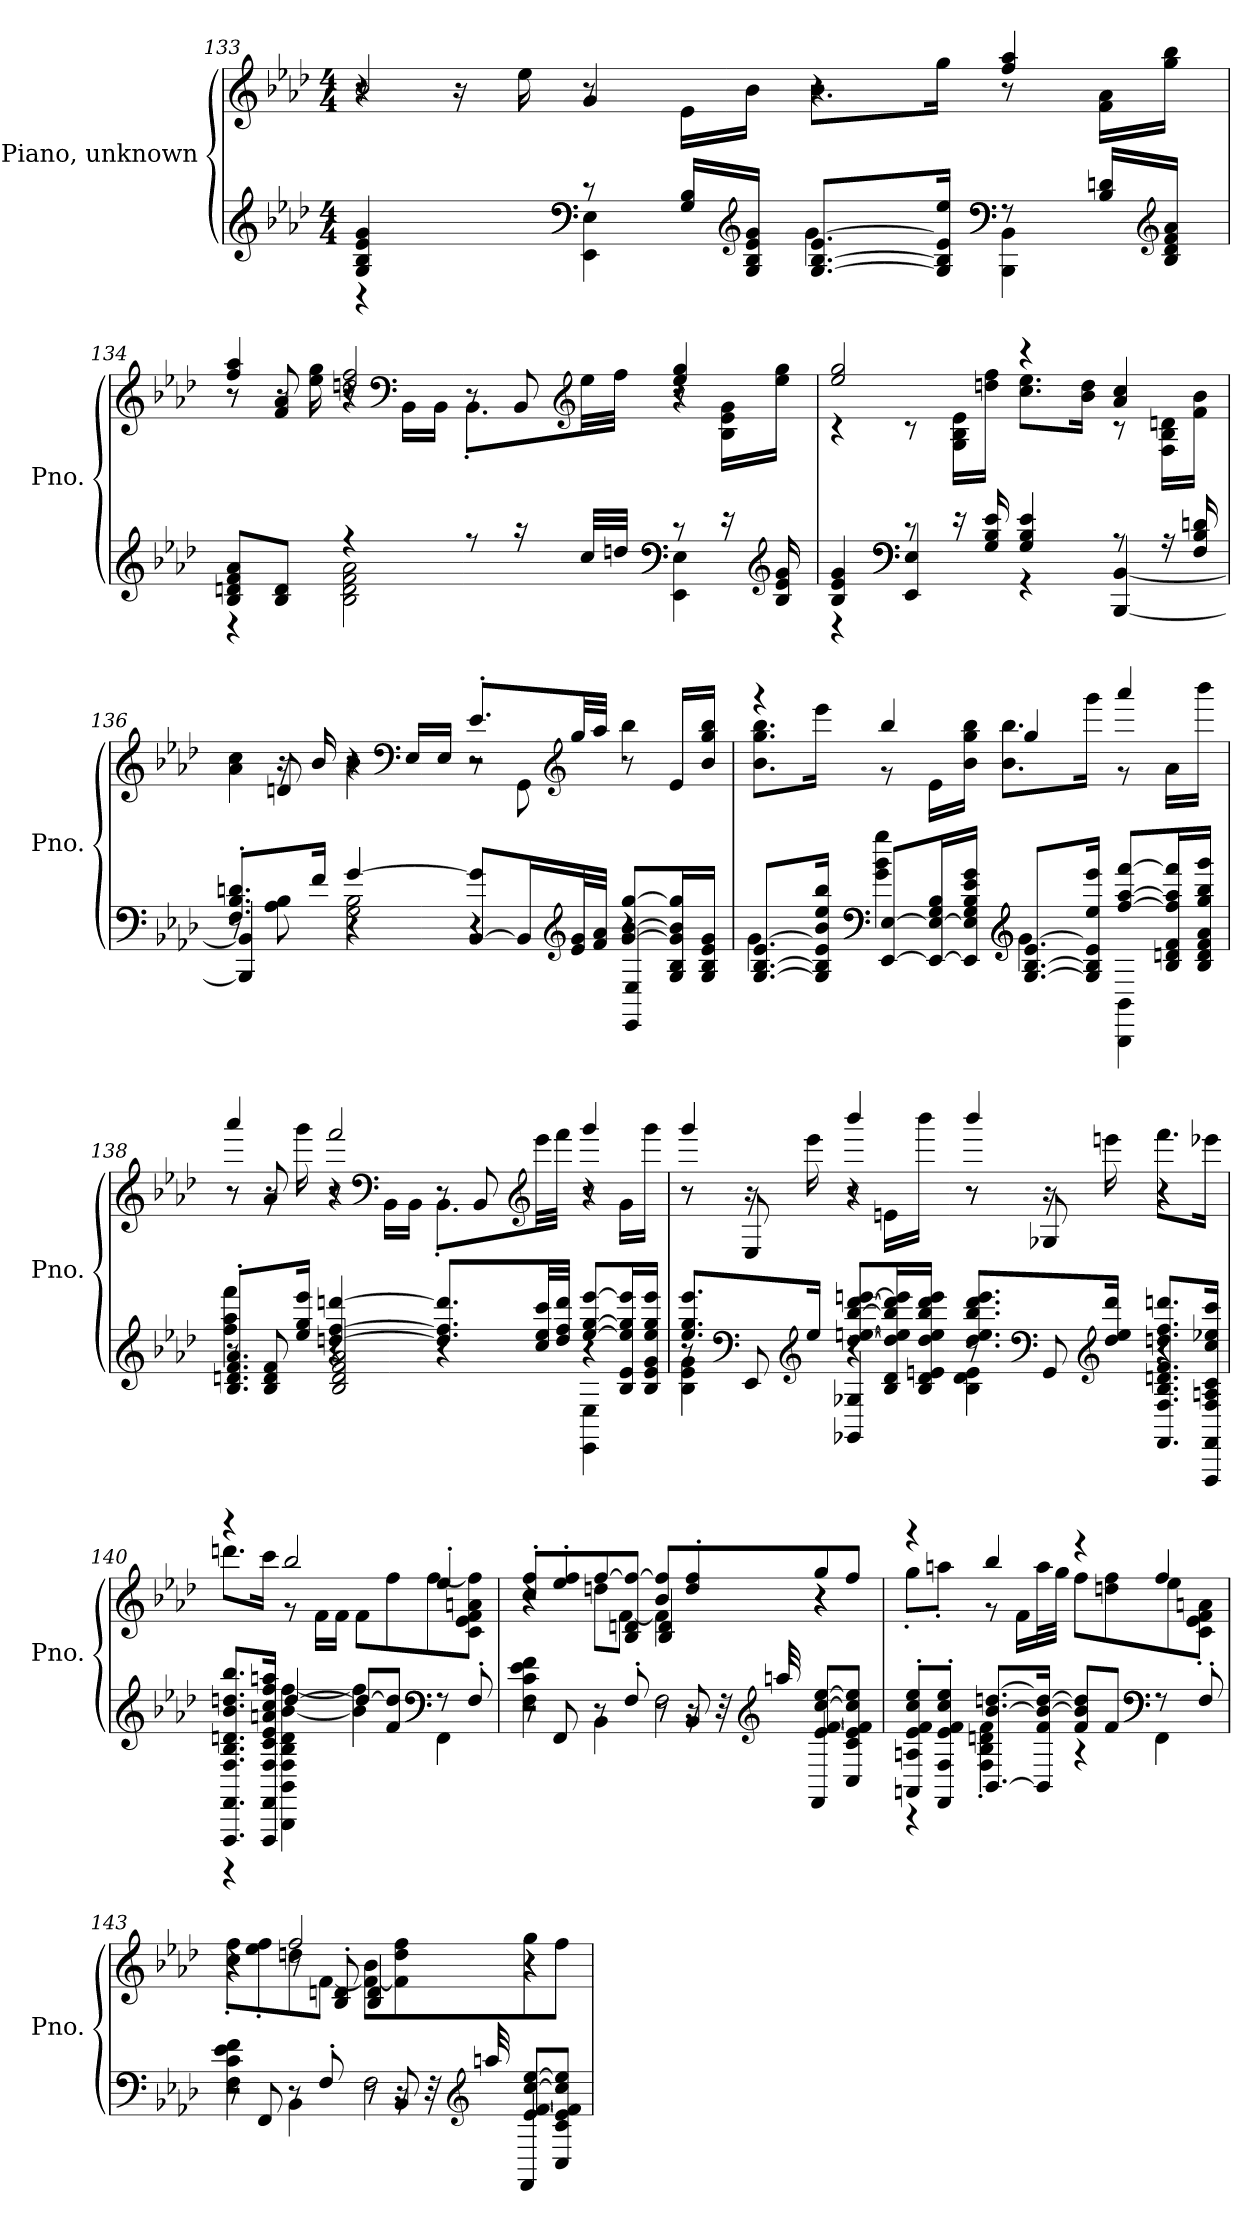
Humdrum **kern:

**kern	**kern
*part1	*part1
*staff2	*staff1
*I"Piano, unknown	*
*I'Pno.	*
*clefG2	*clefG2
*k[b-e-a-d-]	*k[b-e-a-d-]
*M4/4	*M4/4
=133	=133
*^	*^
*	*	*	*^
4G/ 4B-/ 4e-/ 4g/	4r	2b-/	8r	4r
.	.	.	16r	.
.	.	.	16ee-\	.
*clefF4	*	*	*	*
8r	4EE-\ 4E-\	.	8r	4g/
16G/ 16B-/LL	.	.	16e-\LL	.
*clefG2	*	*	*	*
16G/ 16B-/ 16e-/ 16g/JJ	.	.	16b-\JJ	.
[8.G/ [8.B-/ [8.e-/L	4g\	4r	8.b-\L	2r
16G/] 16B-/] 16e-/] 16ee-/Jk	.	.	16gg\Jk	.
*clefF4	*	*	*	*
8r	4BBB-\ 4BB-\	4ff/ 4aa-/	8r	.
16B-/ 16dn/LL	.	.	16f\ 16a-\LL	.
*clefG2	*	*	*	*
16B-/ 16d/ 16f/ 16a-/JJ	.	.	16gg\ 16bb-\JJ	.
!!LO:LB:g=z	!!	!!
=134	=134	=134	=134	=134
8B-/ 8dn/ 8f/ 8a-/L	4r	4ff/ 4aa-/	8r	8r
8B-/ 8d/J	.	.	16r	8f/ 8a-/
.	.	.	16ee-\ 16gg\	.
4r	2B-\ 2d\ 2f\ 2a-\	2ddn/ 2ff/	8r	4r
*	*	*clefF4	*	*
.	.	.	16BB-\LL	.
.	.	.	16BB-\JJ	.
8r	.	.	8.BB-'\L	8r
16r	.	.	.	8BB-/
*	*	*clefG2	*	*
32cc/LLL	.	.	32ee-\LL	.
32ddn/JJJ	.	.	32ff\JJJ	.
*clefF4	*	*	*	*
8r	4EE-\ 4E-\	4ee-/ 4gg/	8r	4r
16r	.	.	16B-\ 16e-\ 16g\LL	.
*clefG2	*	*	*	*
16B-/ 16e-/ 16g/	.	.	16ee-\ 16gg\JJ	.
*	*	*	*v	*v
=135	=135	=135	=135
4B-/ 4e-/ 4g/	4r	2ee-/ 2gg/	4r
*clefF4	*	*	*
8r	4EE-/ 4E-/	.	8r
16r	.	.	16G\ 16B-\ 16e-\LL
16G/ 16B-/ 16e-/	.	.	16ddn\ 16ff\JJ
4G/ 4B-/ 4e-/	4r	4r	8.cc\ 8.ee-\L
.	.	.	16b-\ 16dd\Jk
8r	[4BBB-/ [4BB-/	4a-/ 4cc/	8r
16r	.	.	16F\ 16B-\ 16dn\LL
16F/ 16B-/ 16dn/	.	.	16f\ 16b-\JJ
!!LO:PB:g=z
=136	=136	=136	=136
*	*^	*	*^
8.F/' 8.B-/' 8.dn/'L	8r	4BBB-/] 4BB-/]	8r	4a-\ 4cc\	8r
.	8A-\ 8B-\	.	16r	.	8dn/
16f/Jk	.	.	16b-/	.	.
[4g/	2G\ 2B-\	4r	8r	4b-\	4r
*	*	*	*clefF4	*	*
.	.	.	16E-/LL	.	.
.	.	.	16E-/JJ	.	.
[8BB-/ 8g/]L	.	4r	8.e-'/L	8r	2r
16BB-/L]	.	.	.	8GG\	.
*clefG2	*	*	*clefG2	*	*
32e-/ 32g/L	.	.	32gg/LL	.	.
32f/ 32a-/JJJ	.	.	32aa-/JJJ	.	.
[8g/ [8b-/ [8gg/L	4r	4EE-/ 4E-/	8r	4bb-\	.
16G/ 16B-/ 16g/] 16b-/] 16gg/]L	.	.	16e-/LL	.	.
16G/ 16B-/ 16e-/ 16g/JJ	.	.	16b-/ 16gg/ 16bb-/JJ	.	.
*	*v	*v	*	*	*
*	*	*	*v	*v
=137	=137	=137	=137
[8.G/ [8.B-/ [8.e-/L	4g\	4r	8.b-\ 8.gg\ 8.bb-\L
16G/] 16B-/] 16e-/] 16b-/ 16ee-/ 16bb-/Jk	.	.	16eee-\Jk
*clefF4	*	*	*
[8EE-/ [8E-/L	4g\ 4b-\ 4gg\	4bb-/	8r
16EE-/_ 16E-/_ 16G/ 16B-/L	.	.	16e-\LL
16EE-/] 16E-/] 16G/ 16B-/ 16e-/ 16g/JJ	.	.	16b-\ 16gg\ 16bb-\JJ
*clefG2	*	*	*
[8.G/ [8.B-/ [8.e-/L	4g\	4gg/	8.b-\ 8.bb-\L
16G/] 16B-/] 16e-/] 16ee-/ 16eee-/Jk	.	.	16ggg\Jk
[8ff/ [8aa-/ [8fff/L	4BBB-\ 4BB-\	4aaa-/	8r
16B-/ 16dn/ 16f/ 16ff/] 16aa-/] 16fff/]L	.	.	16a-\LL
16B-/ 16d/ 16f/ 16a-/ 16gg/ 16bb-/ 16ggg/JJ	.	.	16bbb-\JJ
!!LO:LB:g=z
=138	=138	=138	=138
*	*^	*	*^
8.B-/' 8.dn/' 8.f/' 8.a-/'L	4ff\ 4aa-\ 4fff\	8r	4aaa-/	8r	8r
.	.	8B-/ 8d/ 8f/	.	16r	8a-/
16ee-/ 16gg/ 16eee-/Jk	.	.	.	16ggg\	.
[4ddn/ [4ff/ [4dddn/	4r	2B-/ 2d/ 2f/ 2a-/	2fff/	8r	4r
*	*	*	*clefF4	*	*
.	.	.	.	16BB-\LL	.
.	.	.	.	16BB-\JJ	.
8.dd/] 8.ff/] 8.ddd/]L	4r	.	.	8.BB-'\L	8r
.	.	.	.	.	8BB-/
*	*	*	*clefG2	*	*
32cc/ 32ee-/ 32ccc/LL	.	.	.	32eee-\LL	.
32dd/ 32ff/ 32ddd/JJJ	.	.	.	32fff\JJJ	.
[8ee-/ [8gg/ [8eee-/L	4EE-\ 4E-\	4r	4ggg/	8r	4r
16B-/ 16e-/ 16ee-/] 16gg/] 16eee-/]L	.	.	.	16g\LL	.
16B-/ 16e-/ 16g/ 16ee-/ 16gg/ 16eee-/JJ	.	.	.	16ggg\JJ	.
!!LO:LB:g=z	!!	!!
=139	=139	=139	=139	=139	=139
8.ee-/ 8.gg/ 8.eee-/L	4B-\ 4e-\ 4g\	8r	4ggg/	8r	8r
*clefF4	*	*	*	*	*
.	.	8EE-/	.	16r	8E-/
*clefG2	*	*	*	*	*
16ee-/Jk	.	.	.	16eee-\	.
[8dd-/ [8een/ [8bb-/ [8ddd-/ [8eeen/L	4r	4GG-X/ 4G-X/	4bbb-/	8r	4r
16B-/ 16d-/ 16dd-/] 16ee/] 16bb-/] 16ddd-/] 16eee/]L	.	.	.	16en\LL	.
16B-/ 16d-/ 16en/ 16dd-/ 16ee/ 16bb-/ 16ddd-/ 16eee/JJ	.	.	.	16bbb-\JJ	.
8.dd-/ 8.ee/ 8.bb-/ 8.ddd-/ 8.eee/L	4B-\ 4d-\ 4e\	8r	4bbb-/	8r	8r
*clefF4	*	*	*	*	*
.	.	8GG-/	.	16r	8G-X/
*clefG2	*	*	*	*	*
16dd-/ 16ee/ 16ddd-/Jk	.	.	.	16eeen\	.
8.FF/ 8.F/ 8.B-/ 8.dn/ 8.f/ 8.ddn/ 8.ff/ 8.dddn/L	4r	4r	4r	8.fff\L	4r
16FFF/ 16FF/ 16F/ 16An/ 16c/ 16cc/ 16ee-X/ 16ccc/Jk	.	.	.	16eee-X\Jk	.
*	*v	*v	*	*	*
*	*	*	*v	*v
!!LO:LB:g=z
=140	=140	=140	=140
8.FFF/ 8.FF/ 8.F/ 8.B-/ 8.dn/ 8.b-/ 8.ddn/ 8.bb-/L	4r	4r	8.dddn\L
16FFF/ 16FF/ 16F/ 16c/ 16e-/ 16an/ 16cc/ 16ff/ 16aan/Jk	.	.	16ccc\Jk
[4dd/	4BBB-\ 4BB-\ 4F\ 4B-\ 4d\ [4b-\ [4ff\	2bb-/	8r
.	.	.	16f\LL
.	.	.	16f\JJ
8dd/L_	4b-\] 4ff\]	.	8f\L
8f/ 8dd/]J	.	.	8ff\
*clefF4	*	*	*
8r	4FF\	4ee-'/	[8ff\
8F'/	.	.	8c\ 8e-\ 8f\ 8an\ 8ff\]J
=141	=141	=141	=141
*	*^	*	*^
8r	4F\ 4c\ 4e-\ 4f\	2r	8cc/' 8ff/'L	4r	2r
8FF/	.	.	8ee-/' 8ff/'	.	.
8r	4BB-\	.	[8ff/	8ddn\L	.
8F'/	.	.	8B-/ 8dn/ 8ff/_J	[8f\J	.
8r	2F\	8r	8b-/ 8ff/]L	4f\]	4B-/ 4d/
16r	.	8BB-/	8dd/' 8ff/'	.	.
32r	.	.	.	.	.
*clefG2	*	*	*	*	*
32aan/	.	.	.	.	.
[8e-/ [8f/ [8cc/ [8ee-/L	.	4FF'/	8gg/	4r	4r
8C/ 8c/ 8e-/] 8f/] 8cc/] 8ee-/]J	.	.	8ff/J	.	.
*	*v	*v	*	*	*
*	*	*	*v	*v
!!LO:LB:g=z
=142	=142	=142	=142
8AAn/' 8An/' 8e-/' 8f/' 8cc/' 8ee-/'L	4r	4r	8gg'\L
8FF/' 8F/' 8e-/' 8f/' 8cc/' 8ee-/'J	.	.	8aan'\J
[8.BB-/ [8.b-/ [8.ddn/L	4F\' 4B-\' 4dn\' 4f\'	4bb-/	8r
.	.	.	16f\LL
16BB-/] 16f/ 16b-/_ 16dd/_Jk	.	.	32aa\L
.	.	.	32gg\JJJ
8f/ 8b-/] 8dd/]L	4r	4r	8ff\L
8f/J	.	.	8ddn\ 8ff\
*clefF4	*	*	*
8r	4FF\	4ff/	8ee-\
8F'/	.	.	8c\' 8e-\' 8f\' 8an\'J
=143	=143	=143	=143
*	*^	*	*^
8r	4F\ 4c\ 4e-\ 4f\	2r	4r	8cc\' 8ff\'L	4r
8FF/	.	.	.	8ee-\' 8ff\'	.
8r	4BB-\	.	2ff/	8ddn\	8r
8F'/	.	.	.	[8f\J	8B-/' 8dn/'
8r	2F\	8r	.	8f\_ 8b-\L	4B-/ 4d/
16r	.	8BB-/	.	8f\] 8dd\ 8ff\	.
32r	.	.	.	.	.
*clefG2	*	*	*	*	*
32aan/	.	.	.	.	.
[8e-/ [8f/ [8cc/ [8ee-/L	.	4FF'/	4r	8gg\	4r
8C/ 8c/ 8e-/] 8f/] 8cc/] 8ee-/]J	.	.	.	8ff\J	.
*v	*v	*v	*	*	*
*	*v	*v	*v
=	=
*-	*-
